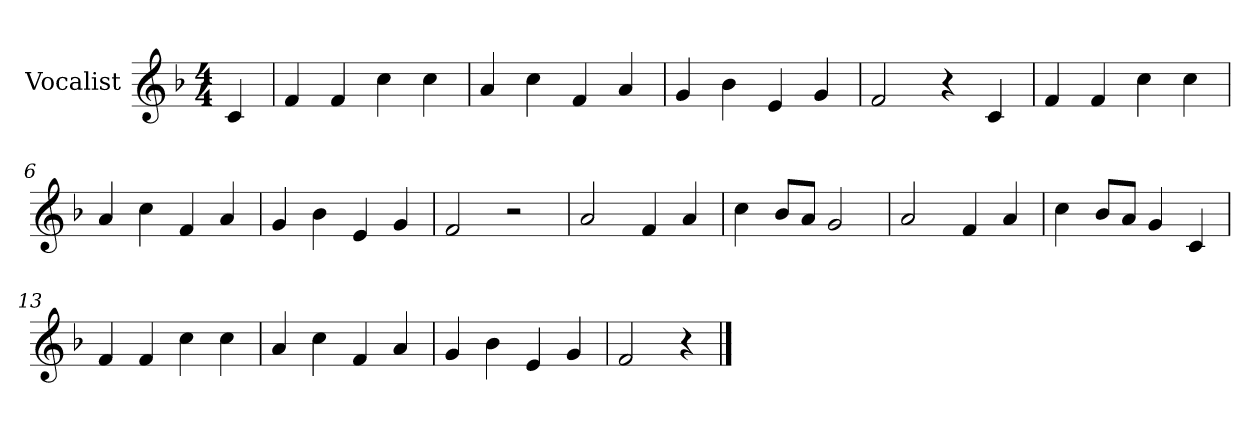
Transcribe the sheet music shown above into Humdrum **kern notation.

**kern
*part1
*staff1
*I"Vocalist
*k[b-]
*F:
*M4/4
=
4c
=1
4f
4f
4cc
4cc
=2
4a
4cc
4f
4a
=3
4g
4b-
4e
4g
=4
2f
4r
4c
=5
4f
4f
4cc
4cc
=6
4a
4cc
4f
4a
=7
4g
4b-
4e
4g
=8
2f
2r
=9
2a
4f
4a
=10
4cc
8b-L
8aJ
2g
=11
2a
4f
4a
=12
4cc
8b-L
8aJ
4g
4c
=13
4f
4f
4cc
4cc
=14
4a
4cc
4f
4a
=15
4g
4b-
4e
4g
=16
2f
4r
==
*-
